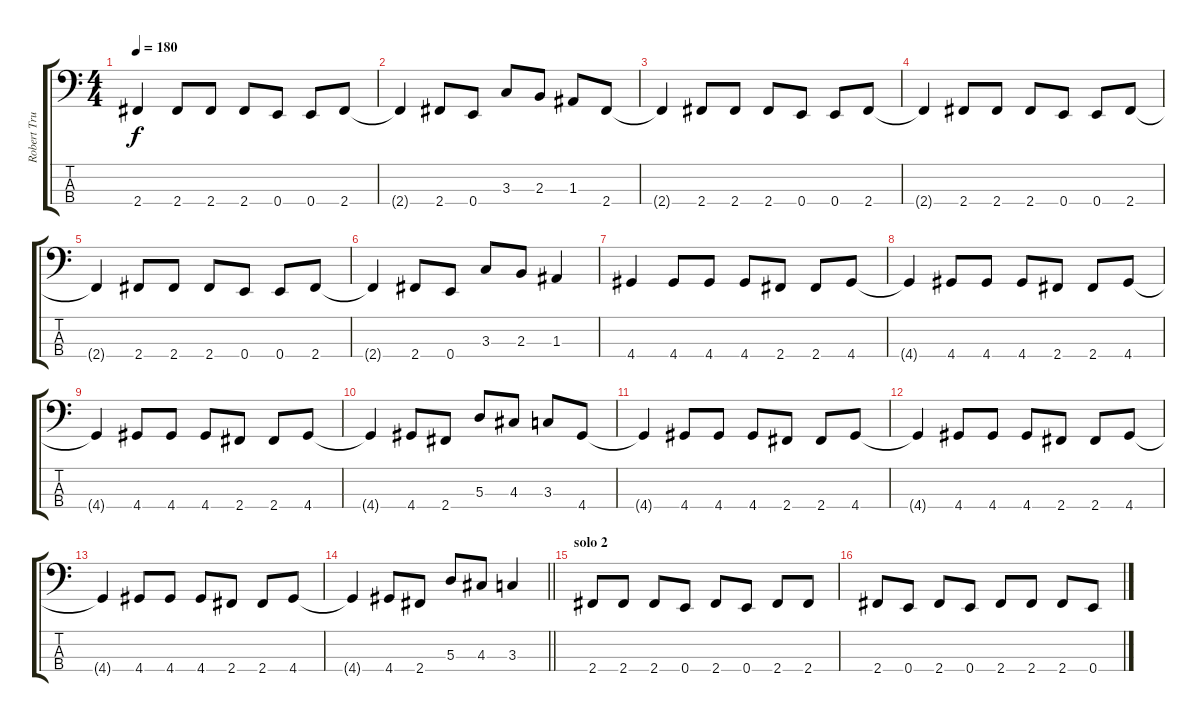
\track ("Robert Trujilo" "Robert Tru") {instrument electricbassfinger}
\staff {score tabs}
\tuning (G2 D2 A1 E1) {hide}
\ts (4 4)
\tempo 180
\clef f4
\ks c
2.4{t}.4{dy f} 2.4.8 2.4.8 2.4.8 0.4.8 0.4.8 2.4.8 |
2.4{t}.4 2.4.8 0.4.8 3.3.8 2.3.8 1.3.8 2.4.8 |
2.4{t}.4 2.4.8 2.4.8 2.4.8 0.4.8 0.4.8 2.4.8 |
2.4{t}.4 2.4.8 2.4.8 2.4.8 0.4.8 0.4.8 2.4.8 |
2.4{t}.4 2.4.8 2.4.8 2.4.8 0.4.8 0.4.8 2.4.8 |
2.4{t}.4 2.4.8 0.4.8 3.3.8 2.3.8 1.3.4 |
4.4.4 4.4.8 4.4.8 4.4.8 2.4.8 2.4.8 4.4.8 |
4.4{t}.4 4.4.8 4.4.8 4.4.8 2.4.8 2.4.8 4.4.8 |
4.4{t}.4 4.4.8 4.4.8 4.4.8 2.4.8 2.4.8 4.4.8 |
4.4{t}.4 4.4.8 2.4.8 5.3.8 4.3.8 3.3.8 4.4.8 |
4.4{t}.4 4.4.8 4.4.8 4.4.8 2.4.8 2.4.8 4.4.8 |
4.4{t}.4 4.4.8 4.4.8 4.4.8 2.4.8 2.4.8 4.4.8 |
4.4{t}.4 4.4.8 4.4.8 4.4.8 2.4.8 2.4.8 4.4.8 |
\barLineRight lightlight
4.4{t}.4 4.4.8 2.4.8 5.3.8 4.3.8 3.3.4 |
\section ("" "solo 2")
2.4.8 2.4.8 2.4.8 0.4.8 2.4.8 0.4.8 2.4.8 2.4.8 |
2.4.8 0.4.8 2.4.8 0.4.8 2.4.8 2.4.8 2.4.8 0.4.8
